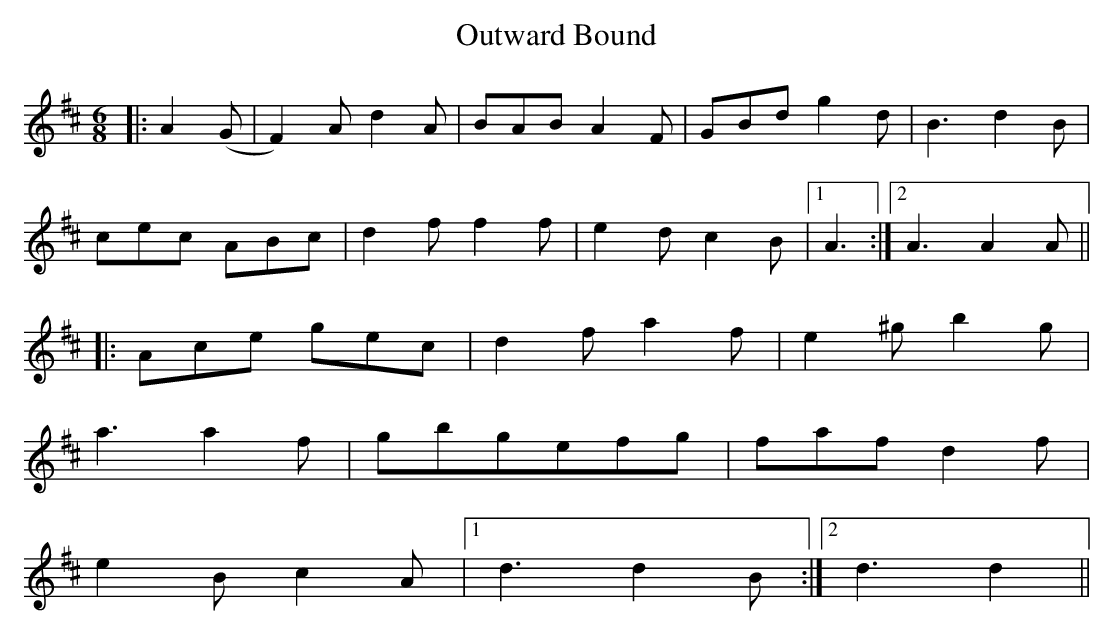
X:1
T: Outward Bound
M: 6/8
L: 1/8
K: Dmaj
|:A2(G|F2)A d2A|BABA2F|GBd g2d|B3d2B|
cec ABc|d2f f2f|e2d c2B|1 A3:|2 A3A2A||
|:Ace gec|d2f a2f|e2^g b2g|
a3a2f|gbgefg|fafd2f|
e2B c2A|1 d3d2B:|2 d3d2||
